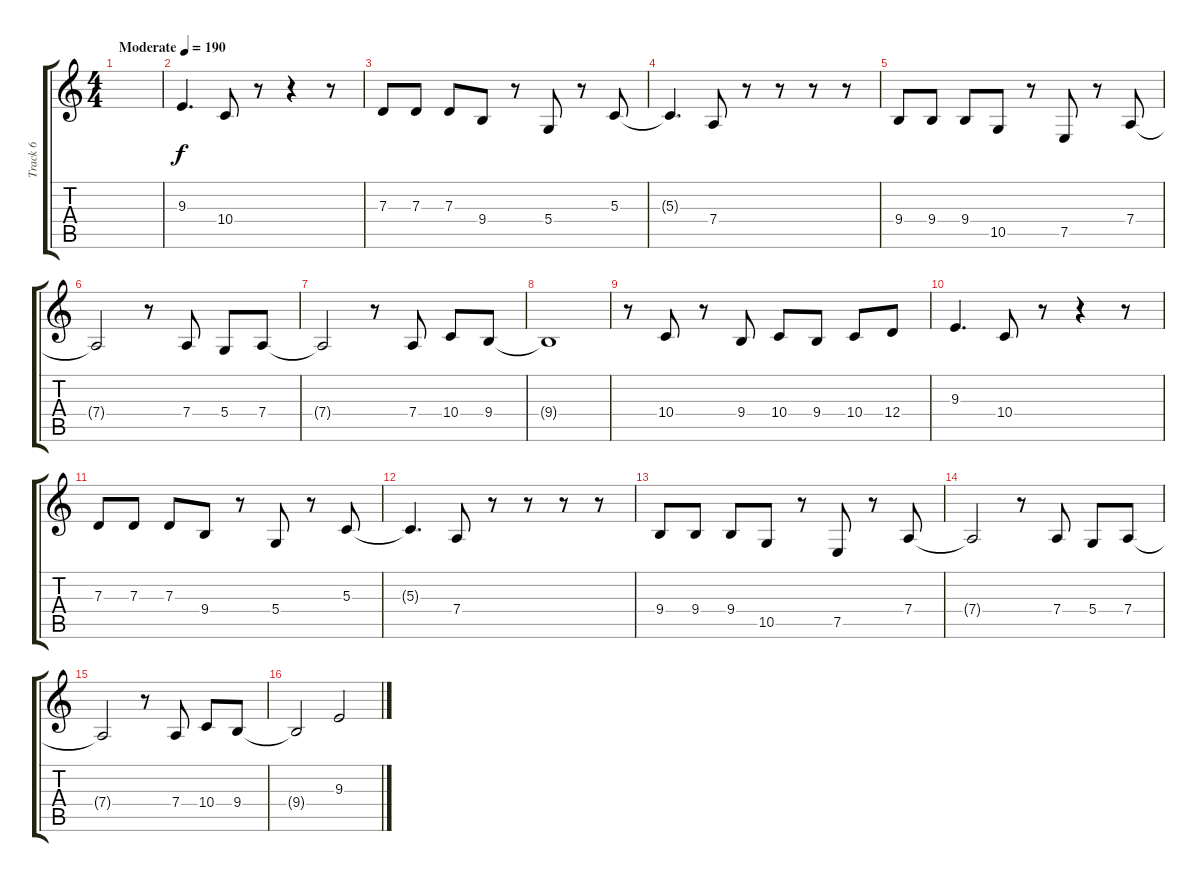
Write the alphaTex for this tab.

\track ("Track 6" "Track 6") {instrument trombone}
\staff {score tabs}
\tuning (E4 B3 G3 D3 A2 E2) {hide}
\ts (4 4)
\tempo (190 "Moderate")
\clef g2
\ks c
|
9.3.4{d} 10.4.8 r.8 r.4 r.8 |
7.3.8 7.3.8 7.3.8 9.4.8 r.8 5.4.8 r.8 5.3.8 |
5.3{t}.4{d} 7.4.8 r.8 r.8 r.8 r.8 |
9.4.8 9.4.8 9.4.8 10.5.8 r.8 7.5.8 r.8 7.4.8 |
7.4{t}.2 r.8 7.4.8 5.4.8 7.4.8 |
7.4{t}.2 r.8 7.4.8 10.4.8 9.4.8 |
9.4{t}.1 |
r.8 10.4.8 r.8 9.4.8 10.4.8 9.4.8 10.4.8 12.4.8 |
9.3.4{d} 10.4.8 r.8 r.4 r.8 |
7.3.8 7.3.8 7.3.8 9.4.8 r.8 5.4.8 r.8 5.3.8 |
5.3{t}.4{d} 7.4.8 r.8 r.8 r.8 r.8 |
9.4.8 9.4.8 9.4.8 10.5.8 r.8 7.5.8 r.8 7.4.8 |
7.4{t}.2 r.8 7.4.8 5.4.8 7.4.8 |
7.4{t}.2 r.8 7.4.8 10.4.8 9.4.8 |
9.4{t}.2 9.3.2
